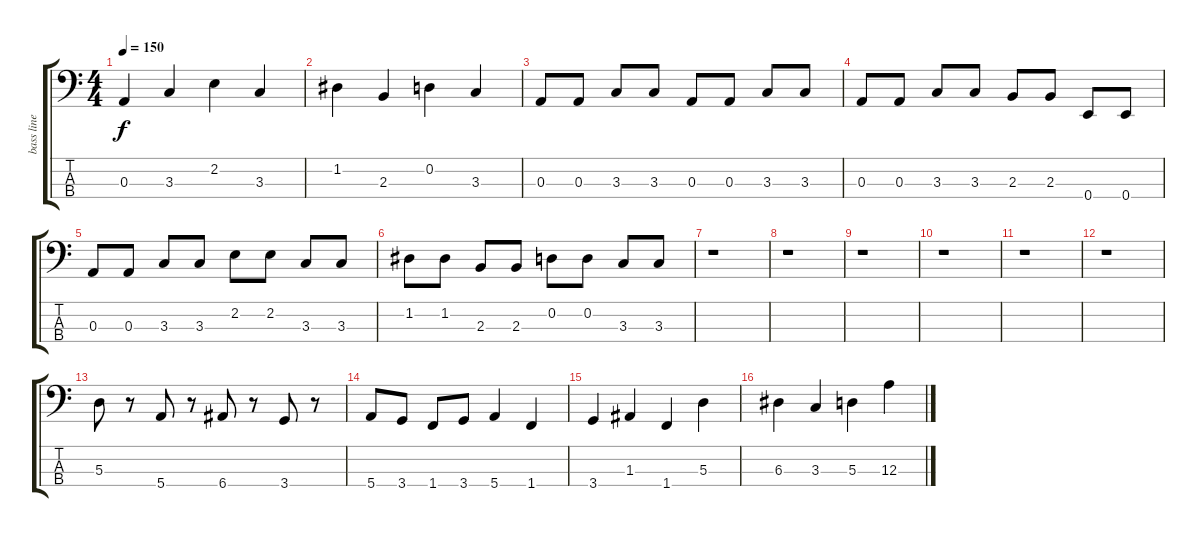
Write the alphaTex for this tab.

\track ("bass line " "bass line ") {instrument electricbasspick}
\staff {score tabs}
\tuning (G2 D2 A1 E1) {hide}
\ts (4 4)
\tempo 150
\clef f4
\ks c
0.3.4{dy f} 3.3.4 2.2.4 3.3.4 |
1.2.4 2.3.4 0.2.4 3.3.4 |
0.3.8 0.3.8 3.3.8 3.3.8 0.3.8 0.3.8 3.3.8 3.3.8 |
0.3.8 0.3.8 3.3.8 3.3.8 2.3.8 2.3.8 0.4.8 0.4.8 |
0.3.8 0.3.8 3.3.8 3.3.8 2.2.8 2.2.8 3.3.8 3.3.8 |
1.2.8 1.2.8 2.3.8 2.3.8 0.2.8 0.2.8 3.3.8 3.3.8 |
r.1 |
r.1 |
r.1 |
r.1 |
r.1 |
r.1 |
5.3.8 r.8 5.4.8 r.8 6.4.8 r.8 3.4.8 r.8 |
5.4.8 3.4.8 1.4.8 3.4.8 5.4.4 1.4.4 |
3.4.4 1.3.4 1.4.4 5.3.4 |
6.3.4 3.3.4 5.3.4 12.3.4
